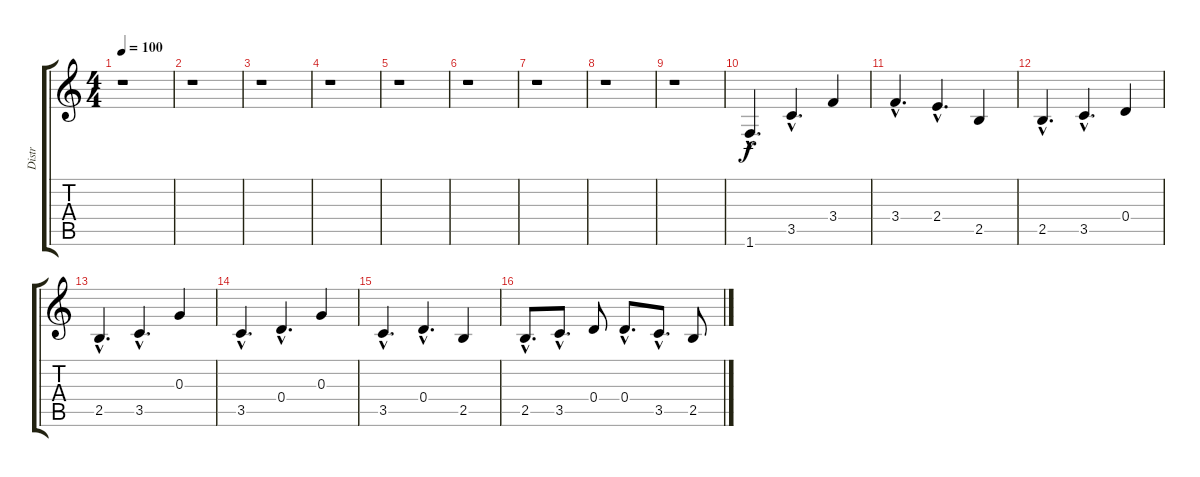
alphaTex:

\track ("Distr" "Distr") {instrument distortionguitar}
\staff {score tabs}
\tuning (E4 B3 G3 D3 A2 E2) {hide}
\ts (4 4)
\tempo 100
\clef g2
\ks c
r.1{dy f} |
r.1 |
r.1 |
r.1 |
r.1 |
r.1 |
r.1 |
r.1 |
r.1 |
1.6{hac}.4{d} 3.5{hac}.4{d} 3.4.4 |
3.4{hac}.4{d} 2.4{hac}.4{d} 2.5.4 |
2.5{hac}.4{d} 3.5{hac}.4{d} 0.4.4 |
2.5{hac}.4{d} 3.5{hac}.4{d} 0.3.4 |
3.5{hac}.4{d} 0.4{hac}.4{d} 0.3.4 |
3.5{hac}.4{d} 0.4{hac}.4{d} 2.5.4 |
2.5{hac}.8{d} 3.5{hac}.8{d} 0.4.8 0.4{hac}.8{d} 3.5{hac}.8{d} 2.5.8
